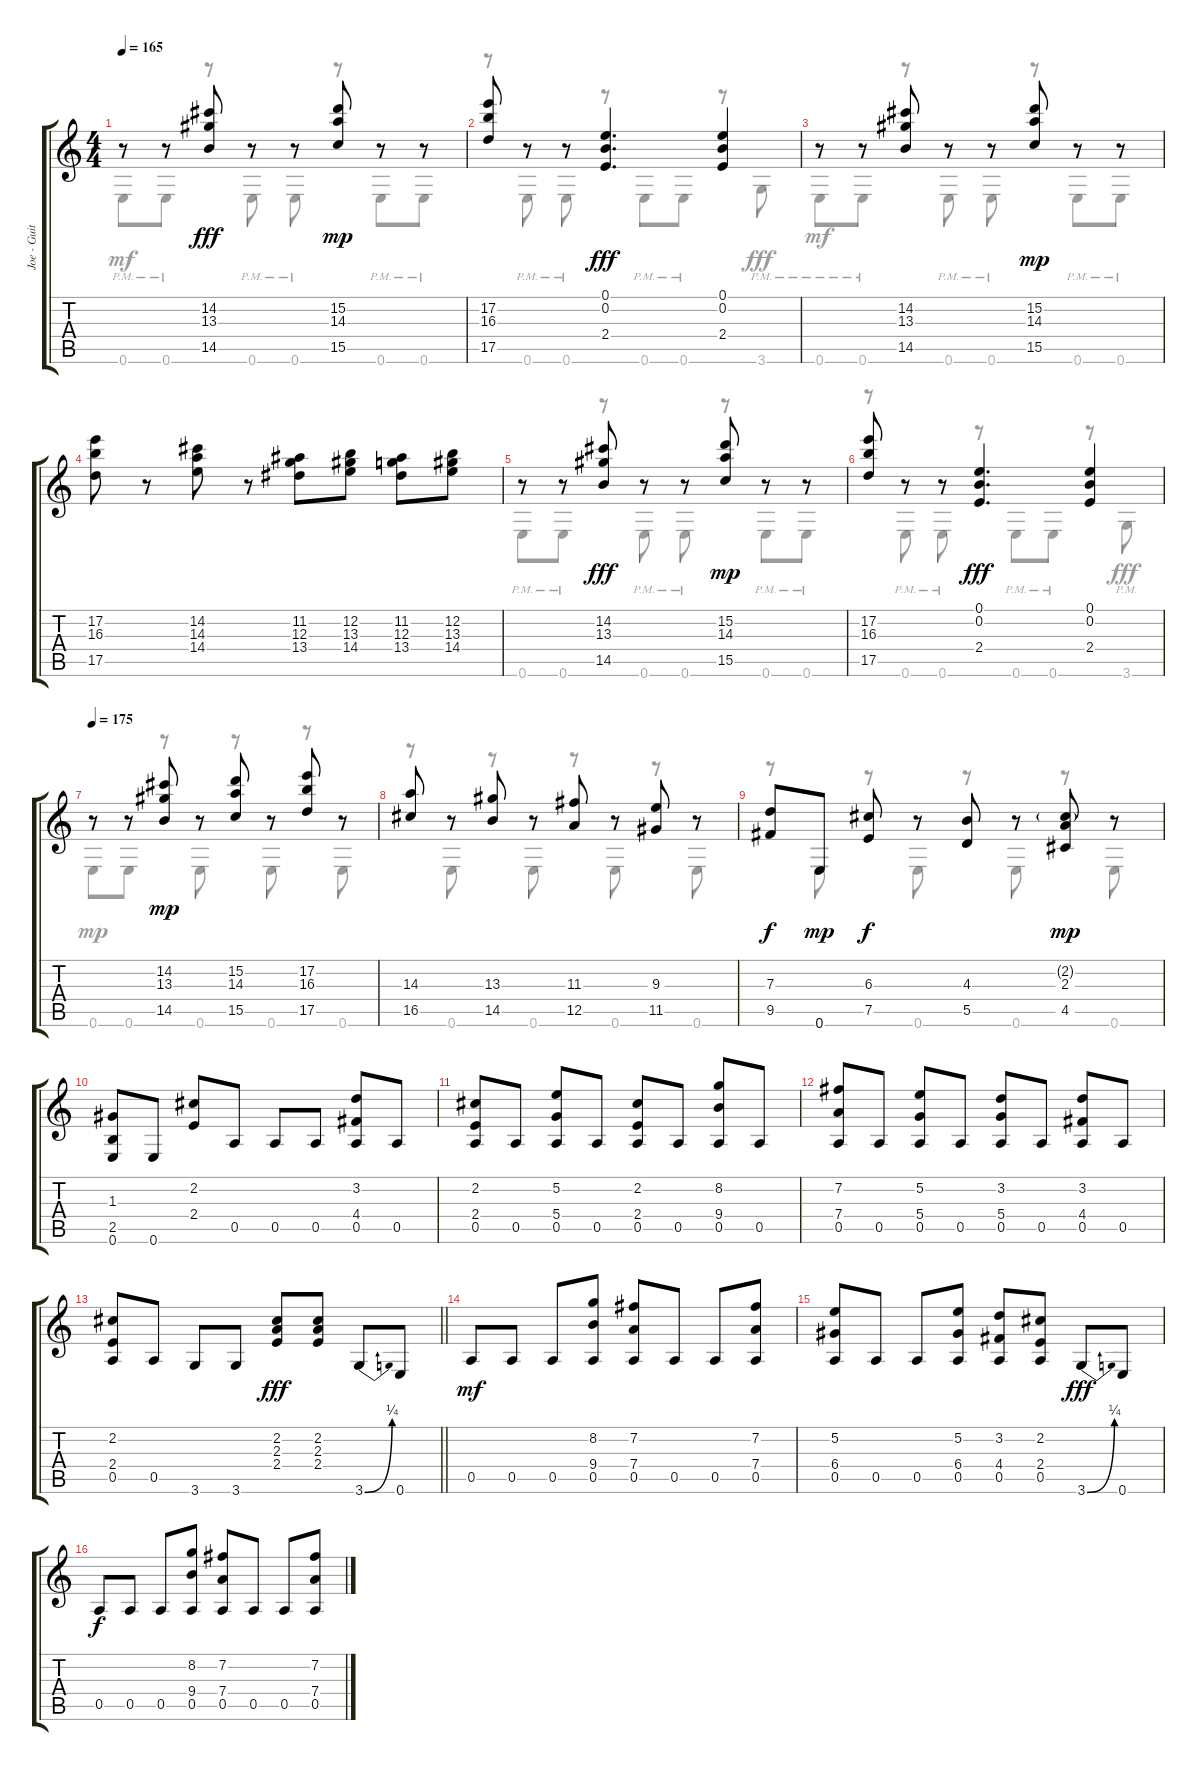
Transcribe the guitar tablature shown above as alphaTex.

\track ("Joe - Guitar" "Joe - Guit") {instrument acousticguitarsteel}
\staff {score tabs}
\tuning (E4 B3 G3 D3 A2 E2) {hide}
\voice
\ts (4 4)
\tempo 165
\clef g2
\ks c
r.8{dy fff} r.8 (14.2 13.3 14.5).8 r.8 r.8 (15.2 14.3 15.5).8{dy mp} r.8 r.8 |
(17.2 16.3 17.5).8 r.8 r.8 (0.1 0.2 2.4).4{d dy fff} (0.1 0.2 2.4).4 |
r.8 r.8 (14.2 13.3 14.5).8 r.8 r.8 (15.2 14.3 15.5).8{dy mp} r.8 r.8 |
(17.2 16.3 17.5).8 r.8 (14.2 14.3 14.4).8 r.8 (11.2 12.3 13.4).8 (12.2 13.3 14.4).8 (11.2 12.3 13.4).8 (12.2 13.3 14.4).8 |
r.8 r.8 (14.2 13.3 14.5).8{dy fff} r.8 r.8 (15.2 14.3 15.5).8{dy mp} r.8 r.8 |
(17.2 16.3 17.5).8 r.8 r.8 (0.1 0.2 2.4).4{d dy fff} (0.1 0.2 2.4).4 |
\tempo 175
r.8 r.8 (14.2 13.3 14.5).8{dy mp} r.8 (15.2 14.3 15.5).8 r.8 (17.2 16.3 17.5).8 r.8 |
(14.3 16.5).8 r.8 (13.3 14.5).8 r.8 (11.3 12.5).8 r.8 (9.3 11.5).8 r.8 |
(7.3 9.5).8{dy f} 0.6.8{dy mp} (6.3 7.5).8{dy f} r.8 (4.3 5.5).8 r.8 (2.2{g} 2.3 4.5).8{dy mp} r.8 |
(1.3 2.5 0.6).8 0.6.8 (2.2 2.4).8 0.5.8 0.5.8 0.5.8 (3.2 4.4 0.5).8 0.5.8 |
(2.2 2.4 0.5).8 0.5.8 (5.2 5.4 0.5).8 0.5.8 (2.2 2.4 0.5).8 0.5.8 (8.2 9.4 0.5).8 0.5.8 |
(7.2 7.4 0.5).8 0.5.8 (5.2 5.4 0.5).8 0.5.8 (3.2 5.4 0.5).8 0.5.8 (3.2 4.4 0.5).8 0.5.8 |
\barLineRight lightlight
(2.2 2.4 0.5).8 0.5.8 3.6.8 3.6.8 (2.2 2.3 2.4).8{dy fff} (2.2 2.3 2.4).8 3.6{be (bend 0 0 60 1)}.8 0.6.8 |
0.5.8{dy mf} 0.5.8 0.5.8 (8.2 9.4 0.5).8 (7.2 7.4 0.5).8 0.5.8 0.5.8 (7.2 7.4 0.5).8 |
(5.2 6.4 0.5).8 0.5.8 0.5.8 (5.2 6.4 0.5).8 (3.2 4.4 0.5).8 (2.2 2.4 0.5).8 3.6{be (bend 0 0 60 1)}.8{dy fff} 0.6.8 |
0.5.8{dy f volume 13} 0.5.8 0.5.8 (8.2 9.4 0.5).8 (7.2 7.4 0.5).8 0.5.8 0.5.8 (7.2 7.4 0.5).8
\voice
\clef g2
\ottava regular
\simile none
\ks c
0.6{pm}.8{dy mf} 0.6{pm}.8 r.8 0.6{pm}.8 0.6{pm}.8 r.8 0.6{pm}.8 0.6{pm}.8 |
r.8 0.6{pm}.8 0.6{pm}.8 r.8 0.6{pm}.8 0.6{pm}.8 r.8 3.6{pm}.8{dy fff} |
0.6{pm}.8{dy mf} 0.6{pm}.8 r.8 0.6{pm}.8 0.6{pm}.8 r.8 0.6{pm}.8 0.6{pm}.8 |
|
0.6{pm}.8 0.6{pm}.8 r.8 0.6{pm}.8 0.6{pm}.8 r.8 0.6{pm}.8 0.6{pm}.8 |
r.8 0.6{pm}.8 0.6{pm}.8 r.8 0.6{pm}.8 0.6{pm}.8 r.8 3.6{pm}.8{dy fff} |
0.6.8{dy mp} 0.6.8 r.8 0.6.8 r.8 0.6.8 r.8 0.6.8 |
r.8 0.6.8 r.8 0.6.8 r.8 0.6.8 r.8 0.6.8 |
r.8 0.6.8 r.8 0.6.8 r.8 0.6.8 r.8 0.6.8 |
|
|
|
\barLineRight lightlight
|
|
|
